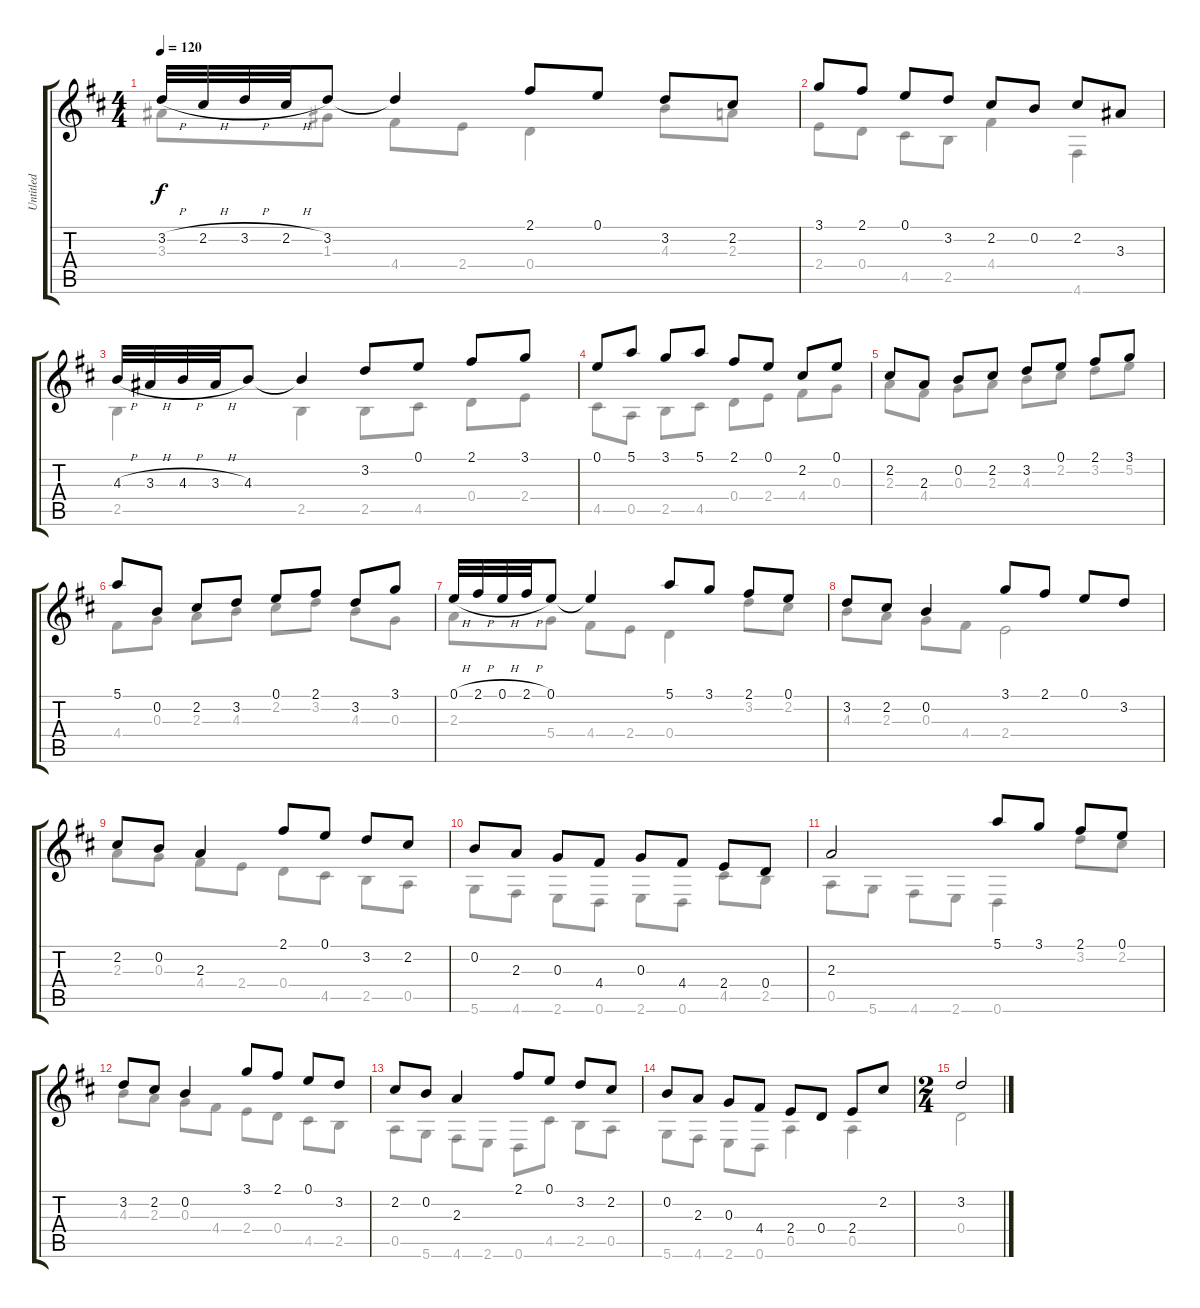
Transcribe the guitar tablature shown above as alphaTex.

\track ("Untitled" "Untitled") {instrument acousticguitarnylon}
\staff {score tabs}
\tuning (E4 B3 G3 D3 A2 D2) {hide}
\voice
\ts (4 4)
\tempo 120
\clef g2
\ks d
3.2{h}.32{dy f} 2.2{h}.32 3.2{h}.32 2.2{h}.32 3.2.8 3.2{t}.4 2.1.8 0.1.8 3.2.8 2.2.8 |
3.1.8 2.1.8 0.1.8 3.2.8 2.2.8 0.2.8 2.2.8 3.3.8 |
4.3{h}.32 3.3{h}.32 4.3{h}.32 3.3{h}.32 4.3.8 4.3{t}.4 3.2.8 0.1.8 2.1.8 3.1.8 |
0.1.8 5.1.8 3.1.8 5.1.8 2.1.8 0.1.8 2.2.8 0.1.8 |
2.2.8 2.3.8 0.2.8 2.2.8 3.2.8 0.1.8 2.1.8 3.1.8 |
5.1.8 0.2.8 2.2.8 3.2.8 0.1.8 2.1.8 3.2.8 3.1.8 |
0.1{h}.32 2.1{h}.32 0.1{h}.32 2.1{h}.32 0.1.8 0.1{t}.4 5.1.8 3.1.8 2.1.8 0.1.8 |
3.2.8 2.2.8 0.2.4 3.1.8 2.1.8 0.1.8 3.2.8 |
2.2.8 0.2.8 2.3.4 2.1.8 0.1.8 3.2.8 2.2.8 |
0.2.8 2.3.8 0.3.8 4.4.8 0.3.8 4.4.8 2.4.8 0.4.8 |
2.3.2 5.1.8 3.1.8 2.1.8 0.1.8 |
3.2.8 2.2.8 0.2.4 3.1.8 2.1.8 0.1.8 3.2.8 |
2.2.8 0.2.8 2.3.4 2.1.8 0.1.8 3.2.8 2.2.8 |
0.2.8 2.3.8 0.3.8 4.4.8 2.4.8 0.4.8 2.4.8 2.2.8 |
\ts (2 4)
3.2.2
\voice
\clef g2
\ottava regular
\simile none
\ks d
3.3.8{dy f} 1.3.8 4.4.8 2.4.8 0.4.4 4.3.8 2.3.8 |
2.4.8 0.4.8 4.5.8 2.5.8 4.4.4 4.6.4 |
2.5.4 2.5.4 2.5.8 4.5.8 0.4.8 2.4.8 |
4.5.8 0.5.8 2.5.8 4.5.8 0.4.8 2.4.8 4.4.8 0.3.8 |
2.3.8 4.4.8 0.3.8 2.3.8 4.3.8 2.2.8 3.2.8 5.2.8 |
4.4.8 0.3.8 2.3.8 4.3.8 2.2.8 3.2.8 4.3.8 0.3.8 |
2.3.8 5.4.8 4.4.8 2.4.8 0.4.4 3.2.8 2.2.8 |
4.3.8 2.3.8 0.3.8 4.4.8 2.4.2 |
2.3.8 0.3.8 4.4.8 2.4.8 0.4.8 4.5.8 2.5.8 0.5.8 |
5.6.8 4.6.8 2.6.8 0.6.8 2.6.8 0.6.8 4.5.8 2.5.8 |
0.5.8 5.6.8 4.6.8 2.6.8 0.6.4 3.2.8 2.2.8 |
4.3.8 2.3.8 0.3.8 4.4.8 2.4.8 0.4.8 4.5.8 2.5.8 |
0.5.8 5.6.8 4.6.8 2.6.8 0.6.8 4.5.8 2.5.8 0.5.8 |
5.6.8 4.6.8 2.6.8 0.6.8 0.5.4 0.5.4 |
0.4.2
